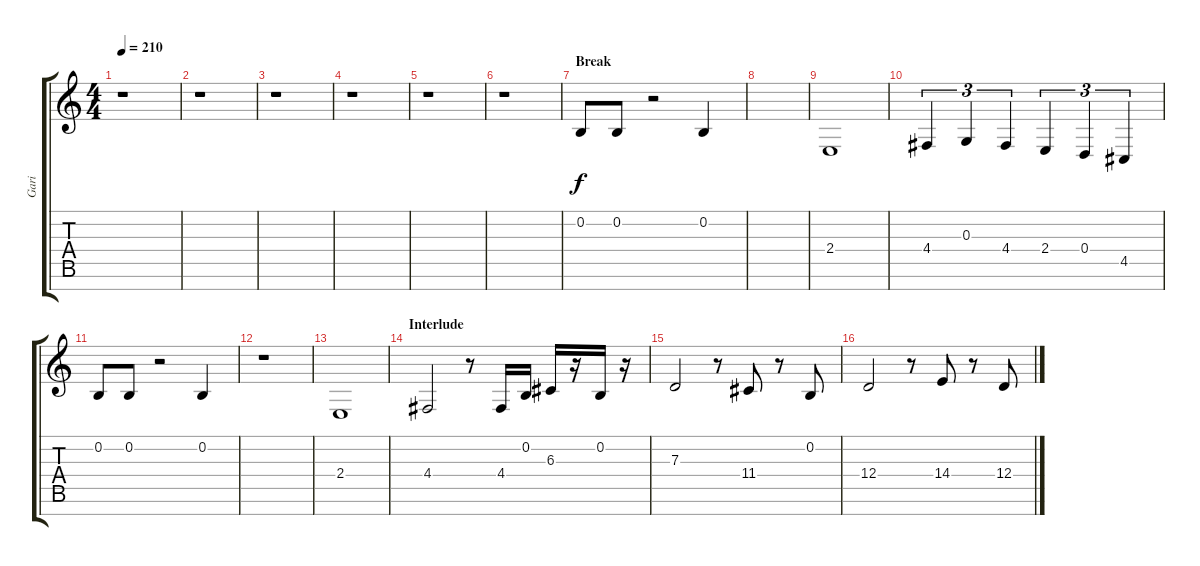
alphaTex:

\track ("Gari" "Gari") {instrument trombone}
\staff {score tabs}
\tuning (E4 B3 G3 D3 A2 E2 B1) {hide}
\ts (4 4)
\tempo 210
\clef g2
\ks c
r.1{dy f} |
r.1 |
r.1 |
r.1 |
r.1 |
r.1 |
\section ("" "Break")
0.2.8{volume 12} 0.2.8 r.2 0.2.4 |
|
2.4.1 |
4.4.4{tu (3 2)} 0.3.4{tu (3 2)} 4.4.4{tu (3 2)} 2.4.4{tu (3 2)} 0.4.4{tu (3 2)} 4.5.4{tu (3 2)} |
0.2.8 0.2.8 r.2 0.2.4 |
r.1 |
2.4.1 |
\section ("" "Interlude")
4.4.2 r.8 4.4.16{volume 16 instrument trombone} 0.2.16 6.3.16 r.16 0.2.16 r.16 |
7.3.2 r.8 11.4.8 r.8 0.2.8 |
12.4.2 r.8 14.4.8 r.8 12.4.8
